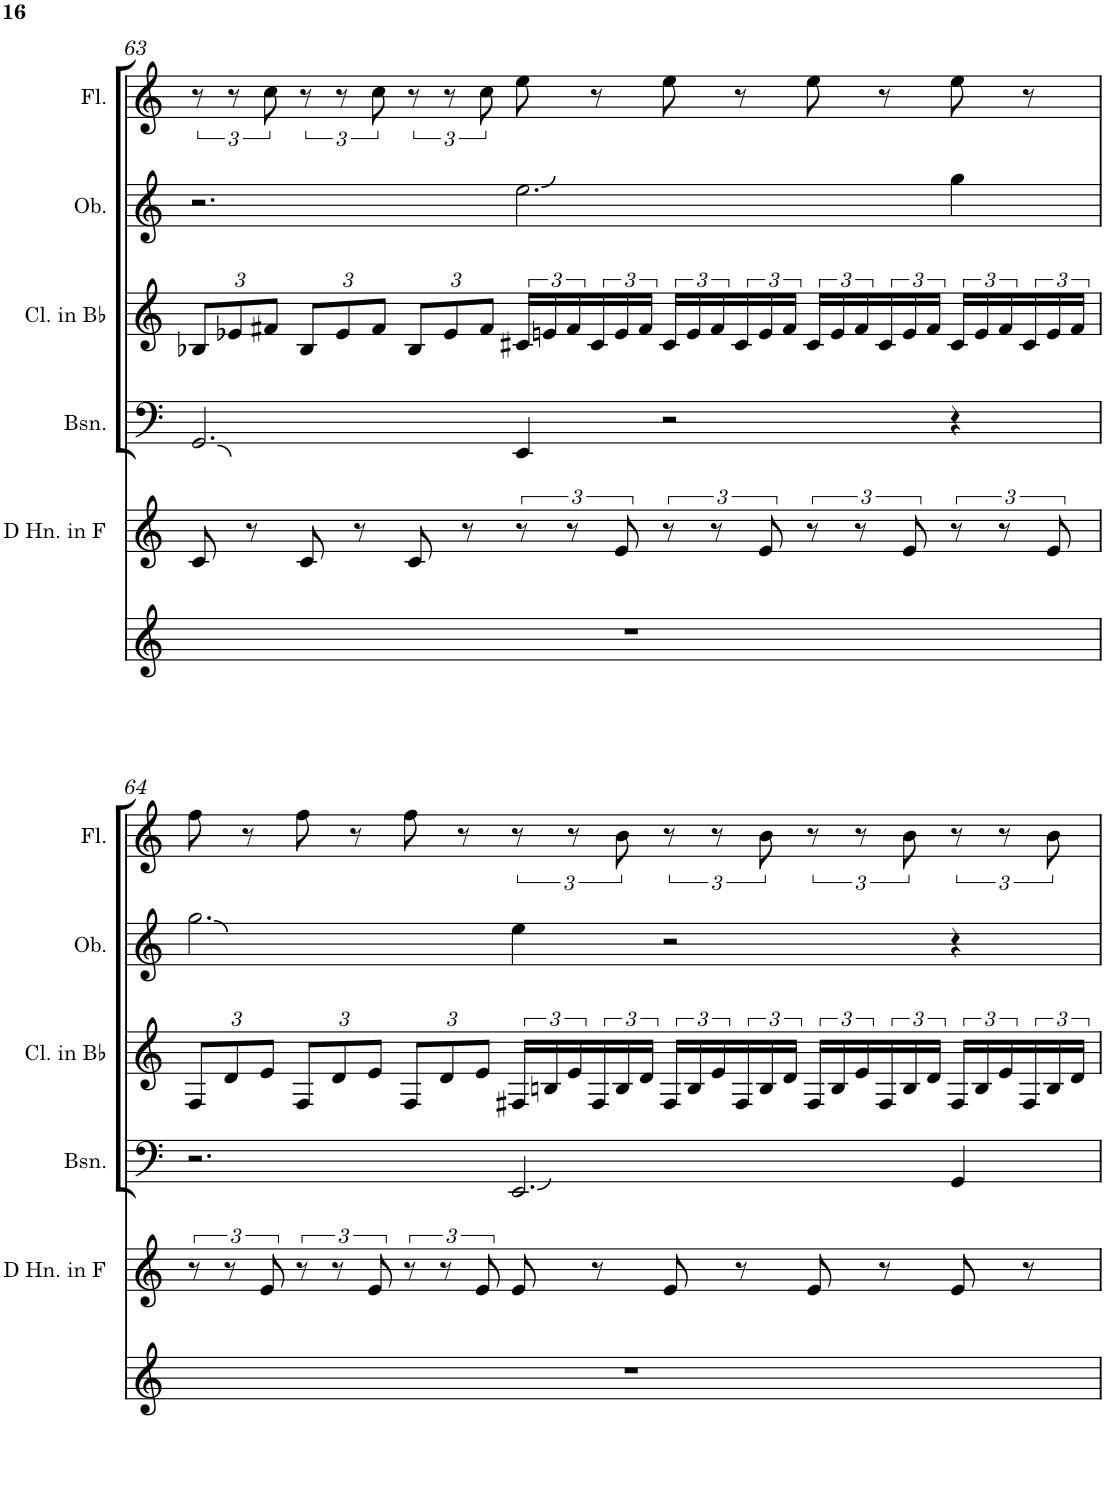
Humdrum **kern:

**kern	**kern	**kern	**kern	**kern	**kern
*part6	*part5	*part4	*part3	*part2	*part1
*staff6	*staff5	*staff4	*staff3	*staff2	*staff1
*I"Cues	*I"Horn in F	*I"Bassoon	*I"Clarinet in Bb	*I"Oboe	*I"Flute
*	*	*I'Bsn.	*I'Cl. in Bb	*I'Ob.	*I'Fl.
!!LO:PB:g=z
*clefG2	*clefG2	*clefF4	*clefG2	*clefG2	*clefG2
*	*Trd4c7	*	*Trd1c2	*	*
*k[]	*k[]	*k[]	*k[]	*k[]	*k[]
*M7/4	*M7/4	*M7/4	*M7/4	*M7/4	*M7/4
*	*	*	*Xbrackettup	*	*
=63	=63	=63	=63	=63	=63
1..r	8c/	2.GG/	12B-X/L	2.r	12r
.	.	.	12e-X/	.	12r
.	8r	.	.	.	.
.	.	.	12f#X/J	.	12cc\
.	8c/	.	12B-/L	.	12r
.	.	.	12e-/	.	12r
.	8r	.	.	.	.
.	.	.	12f#/J	.	12cc\
.	8c/	.	12B-/L	.	12r
.	.	.	12e-/	.	12r
.	8r	.	.	.	.
.	.	.	12f#/J	.	12cc\L
*	*	*	*brackettup	*	*
.	12r	4EE/	24c#X/LL	2.ee\	8ee\J
.	.	.	24en/	.	.
.	12r	.	24f#/	.	.
.	.	.	24c#/	.	8r
.	12e/	.	24e/	.	.
.	.	.	24f#/JJ	.	.
.	12r	2r	24c#/LL	.	8ee\
.	.	.	24e/	.	.
.	12r	.	24f#/	.	.
.	.	.	24c#/	.	8r
.	12e/	.	24e/	.	.
.	.	.	24f#/JJ	.	.
.	12r	.	24c#/LL	.	8ee\
.	.	.	24e/	.	.
.	12r	.	24f#/	.	.
.	.	.	24c#/	.	8r
.	12e/	.	24e/	.	.
.	.	.	24f#/JJ	.	.
.	12r	4r	24c#/LL	4gg\	8ee\
.	.	.	24e/	.	.
.	12r	.	24f#/	.	.
.	.	.	24c#/	.	8r
.	12e/	.	24e/	.	.
.	.	.	24f#/JJ	.	.
!!LO:LB:g=z
=64	=64	=64	=64	=64	=64
*	*	*	*Xbrackettup	*	*
1..r	12r	2.r	12F/L	2.gg\	8ff\
.	12r	.	12d/	.	.
.	.	.	.	.	8r
.	12e/	.	12e/J	.	.
.	12r	.	12F/L	.	8ff\
.	12r	.	12d/	.	.
.	.	.	.	.	8r
.	12e/	.	12e/J	.	.
.	12r	.	12F/L	.	8ff\
.	12r	.	12d/	.	.
.	.	.	.	.	8r
.	12e/L	.	12e/J	.	.
*	*	*	*brackettup	*	*
.	8e/J	2.EE/	24F#X/LL	4ee\	12r
.	.	.	24Bn/	.	.
.	.	.	24e/	.	12r
.	8r	.	24F#/	.	.
.	.	.	24B/	.	12b\
.	.	.	24d/JJ	.	.
.	8e/	.	24F#/LL	2r	12r
.	.	.	24B/	.	.
.	.	.	24e/	.	12r
.	8r	.	24F#/	.	.
.	.	.	24B/	.	12b\
.	.	.	24d/JJ	.	.
.	8e/	.	24F#/LL	.	12r
.	.	.	24B/	.	.
.	.	.	24e/	.	12r
.	8r	.	24F#/	.	.
.	.	.	24B/	.	12b\
.	.	.	24d/JJ	.	.
.	8e/	4GG/	24F#/LL	4r	12r
.	.	.	24B/	.	.
.	.	.	24e/	.	12r
.	8r	.	24F#/	.	.
.	.	.	24B/	.	12b\
.	.	.	24d/JJ	.	.
=	=	=	=	=	=
*-	*-	*-	*-	*-	*-
